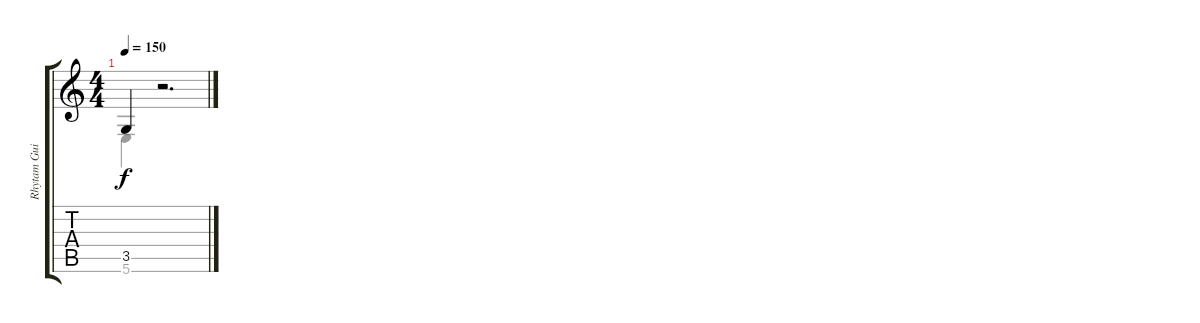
\track ("Rhytam Guitar Michael" "Rhytam Gui") {instrument distortionguitar}
\staff {score tabs}
\tuning (B3 Gb3 D3 A2 E2 B1) {hide}
\voice
\ts (4 4)
\tempo 150
\clef g2
\ks c
3.5.4{dy f} r.2{d} |
\voice
\clef g2
\ottava regular
\simile none
\ks c
5.6.4{dy f} r.2{d} |
